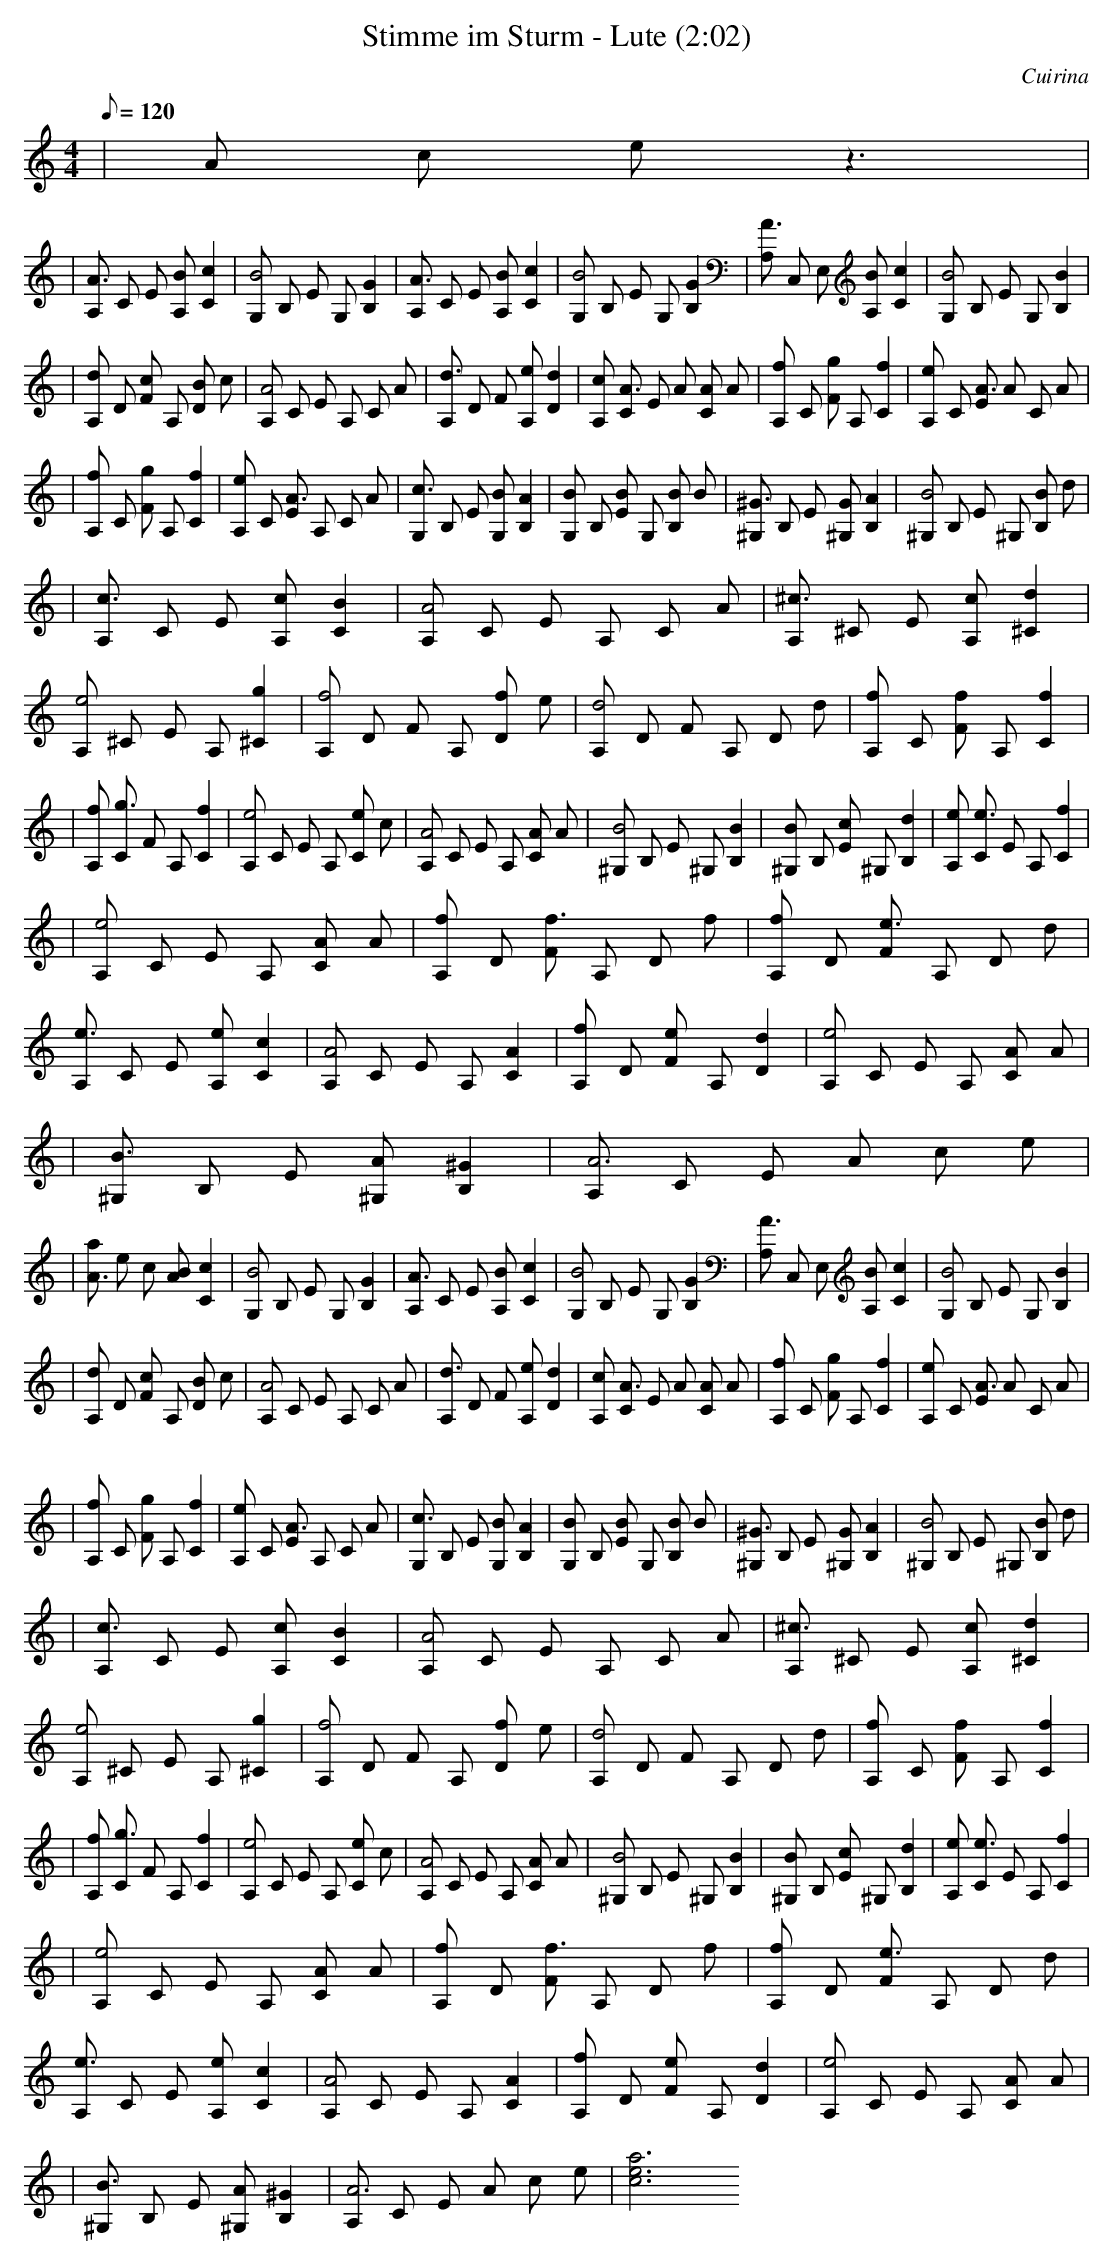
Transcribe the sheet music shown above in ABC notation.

X:1
T:Stimme im Sturm - Lute (2:02)
C:Cuirina
M:4/4
L:1/8
Q:120
K:C
| A c e z3 |
| [A,A3] C E [A,B] [C2c2] | [G,B4] B, E G, [B,2G2] | [A,A3] C E [A,B] [C2c2] | [G,B4] B, E G, [B,2G2] | [A,A3] C, E, [A,B] [C2c2] | [G,B4] B, E G, [B,2B2] |
| [A,d2] D [Fc2] A, [DB] [c] | [A,A4] C E A, C [A] | [A,d3] D F [A,e] [D2d2] | [A,c] [CA3] E A [CA] A | [A,f2] C [Fg2] A, [C2f2] | [A,e2] C [EA3] A C [A] |
| [A,f2] C [Fg2] A, [C2f2] | [A,e2] C [EA3] A, C [A] | [G,c3] B, E [G,B] [B,2A2] | [G,B2] B, [EB2] G, [B,B] [B] | [^G,^G3] B, E [^G,G] [B,2A2] | [^G,B4] B, E ^G, [B,B] [d] |
| [A,c3] C E [A,c] [C2B2] | [A,A4] C E A, [zC] [A] | [A,^c3] ^C E [A,c] [^C2d2] | [A,e4] ^C E A, [^C2g2] | [A,f4] D F A, [Df] [e] | [A,d4] D F A, [Dz] [d] | [A,f2] C [Ff2] A, [C2f2] |
| [A,f] [Cg3] F A, [C2f2] | [A,e4] C E A, [Ce] [c] | [A,A4] C E A, [CA] [A] | [^G,B4] B, E ^G, [B,2B2] | [^G,B2] B, [Ec2] ^G, [B,2d2] | [A,e] [Ce3] E A, [C2f2] |
| [A,e4] C E A, [CA] [A] | [A,f2] D [Ff3] A, D [f] | [A,f2] D [Fe3] A, D [d] | [A,e3] C E [A,e] [C2c2] | [A,A4] C E A, [C2A2] | [A,f2] D [Fe2] A, [D2d2] | [A,e4] C E A, [CA] [A] |
| [^G,B3] B, E [^G,A] [B,2^G2] | [A,A6] C E A c e |
| [aA3] e c [AB] [C2c2] | [G,B4] B, E G, [B,2G2] | [A,A3] C E [A,B] [C2c2] | [G,B4] B, E G, [B,2G2] | [A,A3] C, E, [A,B] [C2c2] | [G,B4] B, E G, [B,2B2] |
| [A,d2] D [Fc2] A, [DB] [c] | [A,A4] C E A, C [A] | [A,d3] D F [A,e] [D2d2] | [A,c] [CA3] E A [CA] A | [A,f2] C [Fg2] A, [C2f2] | [A,e2] C [EA3] A C [A] |
| [A,f2] C [Fg2] A, [C2f2] | [A,e2] C [EA3] A, C [A] | [G,c3] B, E [G,B] [B,2A2] | [G,B2] B, [EB2] G, [B,B] [B] | [^G,^G3] B, E [^G,G] [B,2A2] | [^G,B4] B, E ^G, [B,B] [d] |
| [A,c3] C E [A,c] [C2B2] | [A,A4] C E A, [zC] [A] | [A,^c3] ^C E [A,c] [^C2d2] | [A,e4] ^C E A, [^C2g2] | [A,f4] D F A, [Df] [e] | [A,d4] D F A, [Dz] [d] | [A,f2] C [Ff2] A, [C2f2] |
| [A,f] [Cg3] F A, [C2f2] | [A,e4] C E A, [Ce] [c] | [A,A4] C E A, [CA] [A] | [^G,B4] B, E ^G, [B,2B2] | [^G,B2] B, [Ec2] ^G, [B,2d2] | [A,e] [Ce3] E A, [C2f2] |
| [A,e4] C E A, [CA] [A] | [A,f2] D [Ff3] A, D [f] | [A,f2] D [Fe3] A, D [d] | [A,e3] C E [A,e] [C2c2] | [A,A4] C E A, [C2A2] | [A,f2] D [Fe2] A, [D2d2] | [A,e4] C E A, [CA] [A] |
| [^G,B3] B, E [^G,A] [B,2^G2] | [A,A6] C E A c e | [a6c6e6]
